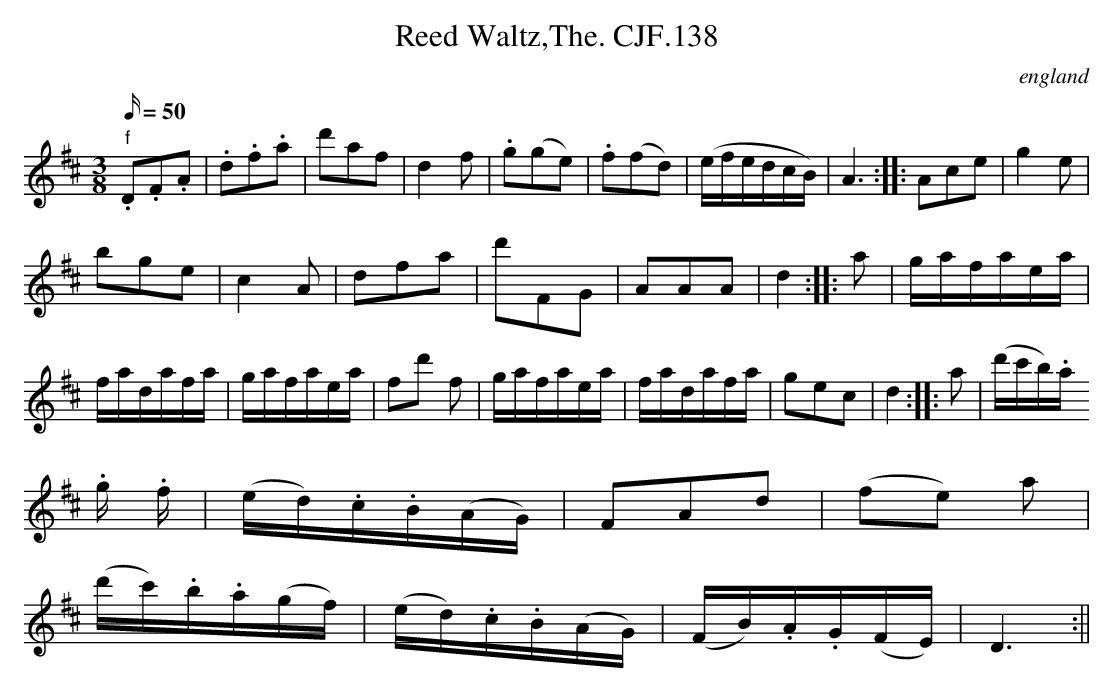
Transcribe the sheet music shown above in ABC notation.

X:1
T:Reed Waltz,The. CJF.138
O:england
M:3/8
L:1/16
Q:50
K:D
"f".D2.F2.A2|.d2.f2.a2|d'2a2f2|d4f2|.g2(g2e2)|\
.f2(f2d2)|(efedcB)|A6:||:A2c2e2|g4e2|
b2g2e2|c4A2|d2f2a2|d'2F2G2|A2A2A2|d4:||:a2|\
gafaea|fadafa|gafaea|f2d'2 f2|gafaea|fadafa|g2e2c2|d4:||:a2|(d'c'b).a.
g
.f|\
(ed).c.B(AG)|F2A2d2|(f2e2) a2|
(d'c').b.a(gf)|(ed).c.B(AG)|(FB).A.G(FE)|D6:||
